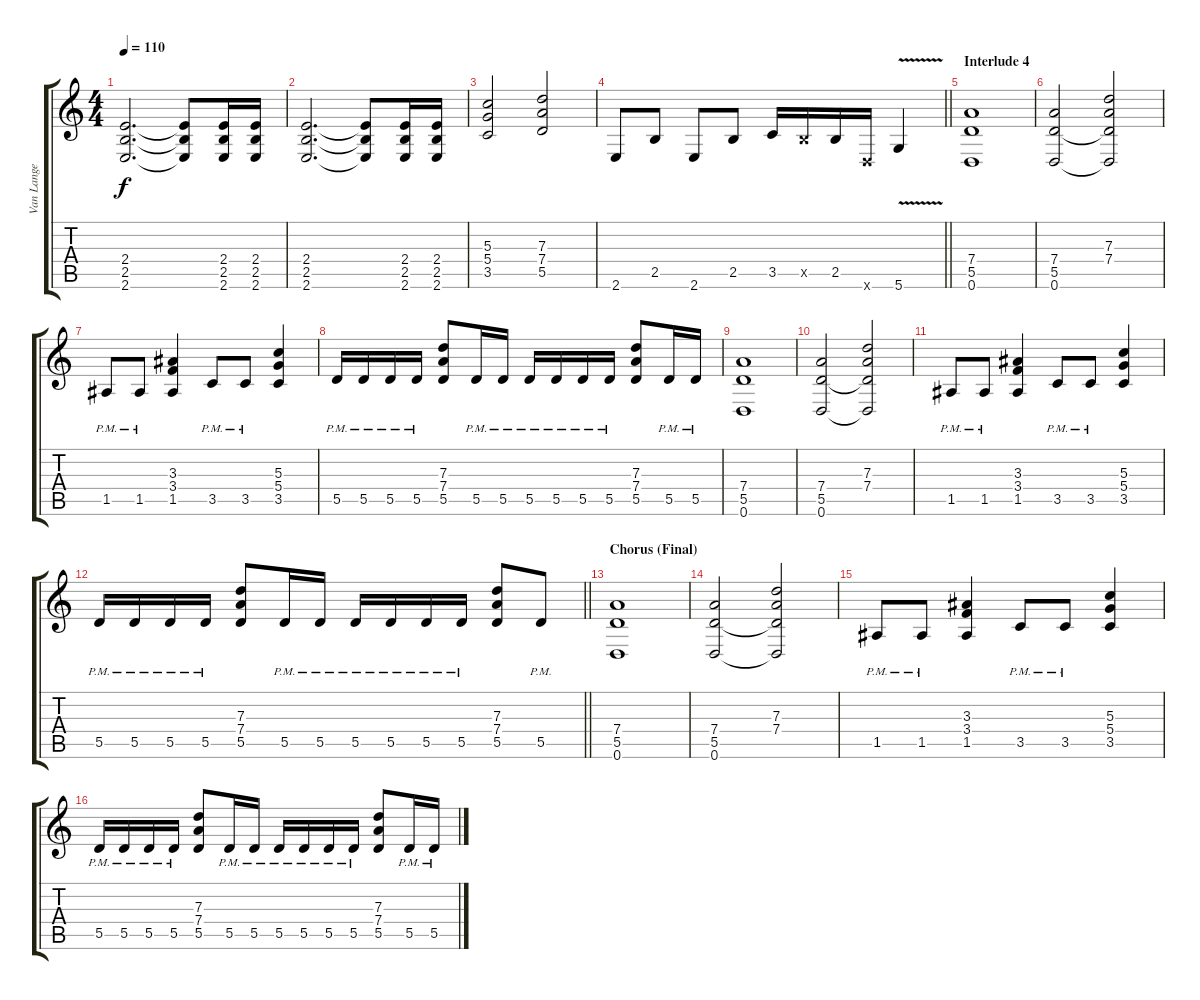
\track ("Van Lange" "Van Lange") {instrument distortionguitar}
\staff {score tabs}
\tuning (E4 B3 G3 D3 A2 D2) {hide}
\ts (4 4)
\tempo 110
\clef g2
\ks c
(2.4 2.5 2.6).2{d dy f} (2.4{t} 2.5{t} 2.6{t}).8 (2.4 2.5 2.6).16 (2.4 2.5 2.6).16 |
(2.4 2.5 2.6).2{d} (2.4{t} 2.5{t} 2.6{t}).8 (2.4 2.5 2.6).16 (2.4 2.5 2.6).16 |
(5.3 5.4 3.5).2 (7.3 7.4 5.5).2 |
\barLineRight lightlight
2.6.8 2.5.8 2.6.8 2.5.8 3.5.16 2.5{x}.16 2.5.16 0.6{x}.16 5.6{v}.4 |
\section ("" "Interlude 4")
(7.4 5.5 0.6).1 |
(7.4 5.5 0.6).2 (7.3 7.4 5.5{t} 0.6{t}).2 |
1.5{pm}.8 1.5{pm}.8 (3.3 3.4 1.5).4 3.5{pm}.8 3.5{pm}.8 (5.3 5.4 3.5).4 |
5.5{pm}.16 5.5{pm}.16 5.5{pm}.16 5.5{pm}.16 (7.3 7.4 5.5).8 5.5{pm}.16 5.5{pm}.16 5.5{pm}.16 5.5{pm}.16 5.5{pm}.16 5.5{pm}.16 (7.3 7.4 5.5).8 5.5{pm}.16 5.5{pm}.16 |
(7.4 5.5 0.6).1 |
(7.4 5.5 0.6).2 (7.3 7.4 5.5{t} 0.6{t}).2 |
1.5{pm}.8 1.5{pm}.8 (3.3 3.4 1.5).4 3.5{pm}.8 3.5{pm}.8 (5.3 5.4 3.5).4 |
\barLineRight lightlight
5.5{pm}.16 5.5{pm}.16 5.5{pm}.16 5.5{pm}.16 (7.3 7.4 5.5).8 5.5{pm}.16 5.5{pm}.16 5.5{pm}.16 5.5{pm}.16 5.5{pm}.16 5.5{pm}.16 (7.3 7.4 5.5).8 5.5{pm}.8 |
\section ("" "Chorus (Final)")
(7.4 5.5 0.6).1 |
(7.4 5.5 0.6).2 (7.3 7.4 5.5{t} 0.6{t}).2 |
1.5{pm}.8 1.5{pm}.8 (3.3 3.4 1.5).4 3.5{pm}.8 3.5{pm}.8 (5.3 5.4 3.5).4 |
5.5{pm}.16 5.5{pm}.16 5.5{pm}.16 5.5{pm}.16 (7.3 7.4 5.5).8 5.5{pm}.16 5.5{pm}.16 5.5{pm}.16 5.5{pm}.16 5.5{pm}.16 5.5{pm}.16 (7.3 7.4 5.5).8 5.5{pm}.16 5.5{pm}.16
